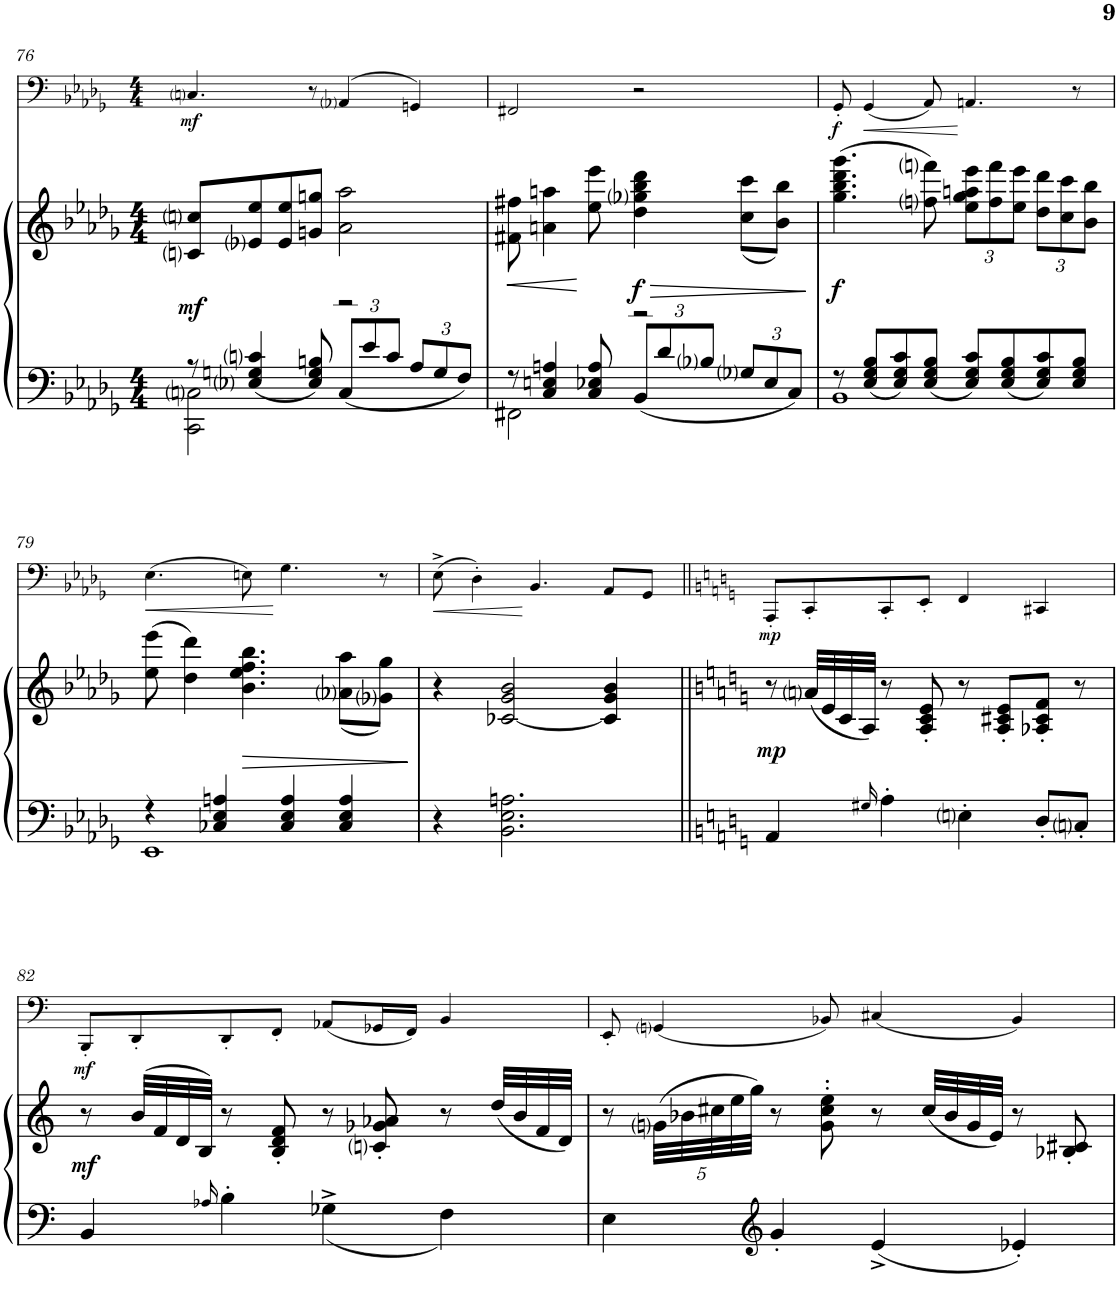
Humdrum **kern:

**kern	**kern	**dynam	**kern	**dynam
*part2	*part2	*part2	*part1	*part1
*staff3	*staff2	*staff2/3	*staff1	*staff1
*I"Piano	*	*	*I"Tuba	*
*I'Pno	*	*	*I'Tba	*
!!LO:PB:g=z
*clefF4	*clefG2	*	*clefF4	*
*k[b-e-a-d-g-]	*k[b-e-a-d-g-]	*	*k[b-e-a-d-g-]	*
*D-:	*D-:	*	*D-:	*
*M4/4	*M4/4	*	*M4/4	*
=76	=76	=76	=76	=76
*^	*	*	*	*
!	!	!	!LO:DY:b	!	!LO:DY:b
8r	2CC\ 2Cni\	8cni/ 8ccni/L	mf	4.Cni/	mf
4E-i/ 4Gn/ 4cni/	.	8e-i/ 8ee-/	.	.	.
.	.	8e-/ 8ee-/	.	.	.
8E-/ 8G/ 8Bn/	.	8gn/ 8ggn/J	.	8r	.
*	*Xbrackettup	*	*	*	*
2r	12C/L	2a-\ 2aa-\	.	(>4AA-i/	.
.	12e-/	.	.	.	.
.	12c/J	.	.	.	.
.	12A-/L	.	.	4GGn/)	.
.	12G/	.	.	.	.
.	12F/J	.	.	.	.
=77	=77	=77	=77	=77	=77
!	!	!	!LO:HP:b	!	!
8r	2FF#X\	8f#X\ 8ff#X\	<	2FF#X/	.
4C/ 4En/ 4An/	.	4an\ 4aan\	.	.	.
8C/ 8E-X/ 8A/	.	8ee-\ 8eee-\	[	.	.
!	!	!	!LO:HP:b	!	!
!	!	!	!LO:DY:n=1:b	!	!
2r	12BB-/L	4dd-\ 4gg-i\ 4bb-\ 4ddd-\	> f	2r	.
.	12d-/	.	.	.	.
.	12B-i/J	.	.	.	.
.	12G-i/L	(<8cc\ 8ccc\L	.	.	.
.	12E-/	.	.	.	.
.	.	8b-\ 8bb-\J)	.	.	.
.	12C/J	.	.	.	.
*v	*v	*	*	*	*
.	.	]	.	.
=78	=78	=78	=78	=78
*^	*	*	*	*
!	!	!	!LO:DY:b	!	!LO:DY:b
8r	1BB-	(>4.gg-\ 4.bb-\ 4.ddd-\ 4.ggg-\	f	8GG-'/	f
!	!	!	!	!	!LO:HP:b
8E-/ 8G-/ 8B-/L	.	.	.	(<4GG-/	<
8E-/ 8G-/ 8c/	.	.	.	.	.
8E-/ 8G-/ 8B-/J	.	8ffni\ 8fffni\)	.	8AA-/)	.
*	*	*Xbrackettup	*	*	*
8E-/ 8G-/ 8c/L	.	12ee-\ 12gg-\ 12aan\ 12eee-\L	.	4.AAn/	[
.	.	12ff\ 12fff\	.	.	.
8E-/ 8G-/ 8B-/	.	.	.	.	.
.	.	12ee-\ 12eee-\J	.	.	.
8E-/ 8G-/ 8c/	.	12dd-\ 12ddd-\L	.	.	.
.	.	12cc\ 12ccc\	.	.	.
8E-/ 8G-/ 8B-/J	.	.	.	8r	.
.	.	12b-\ 12bb-\J	.	.	.
!!LO:LB:g=z
=79	=79	=79	=79	=79	=79
!	!	!	!	!	!LO:HP:b
4r	1EE-	(>8ee-\ 8eee-\	.	(>4.E-\	<
.	.	4dd-\ 4ddd-\)	.	.	.
4C-X/ 4E-/ 4An/	.	.	.	.	.
!	!	!	!LO:HP:b	!	!
.	.	4.b-\ 4.ee-\ 4.ff\ 4.bb-\	>	8En\)	.
4C-/ 4E-/ 4A/	.	.	.	4.G-\	[
4C-/ 4E-/ 4A/	.	(<8a-i\ 8aa-\L	.	.	.
.	.	8g-i\ 8gg-\J)	.	8r	.
*v	*v	*	*	*	*
.	.	]	.	.
=80	=80	=80	=80	=80
!	!	!	!	!LO:HP:b
4r	4r	.	(8E-^\	<
.	.	.	4D-'\)	.
2.BB-\ 2.E-\ 2.An\	[2c-X/ 2g-/ 2b-/	.	.	.
.	.	.	4.BB-/	[
.	4c-/] 4g-/ 4b-/	.	8AA-/L	.
.	.	.	8GG-/J	.
=81||	=81||	=81||	=81||	=81||
*k[]	*k[]	*	*k[]	*
*C:	*C:	*	*C:	*
!	!	!LO:DY:b	!	!LO:DY:b
4AA/	8r	mp	8AAA'/L	mp
.	(<32ani/LLL	.	8CC'/	.
.	32e/	.	.	.
.	32c/	.	.	.
.	32A/JJJ)	.	.	.
16qG#X/	.	.	.	.
4A'\	8r	.	8CC'/	.
.	8A/' 8c/' 8e/'	.	8EE'/J	.
4Eni'\	8r	.	4FF/	.
.	8A/' 8c#X/' 8e/'L	.	.	.
8D'/L	8A-X/' 8c#/' 8f/'J	.	4CC#X/	.
8Cni'/J	8r	.	.	.
!!LO:LB:g=z
=82	=82	=82	=82	=82
!	!	!LO:DY:b	!	!LO:DY:b
4BB/	8r	mf	8BBB'/L	mf
.	(>32b/LLL	.	8DD'/	.
.	32f/	.	.	.
.	32d/	.	.	.
.	32B/JJJ)	.	.	.
16qA-X/	.	.	.	.
4B'\	8r	.	8DD'/	.
.	8B/' 8d/' 8f/'	.	8FF'/J	.
4G-X^\	8r	.	(<8AA-X/L	.
.	8cni/' 8g-X/' 8a-X/'	.	16GG-X/L	.
.	.	.	16FF/JJ)	.
4F\	8r	.	4BB/	.
.	(<32dd/LLL	.	.	.
.	32b/	.	.	.
.	32f/	.	.	.
.	32d/JJJ)	.	.	.
=83	=83	=83	=83	=83
4E\	8r	.	8EE'/	.
.	(>40gni\LLL	.	(<4GGni/	.
.	40b-X\	.	.	.
.	40cc#X\	.	.	.
.	40ee\	.	.	.
.	40gg\JJJ)	.	.	.
*clefG2	*	*	*	*
4g'/	8r	.	.	.
.	8g\' 8cc#\' 8ee\'	.	8BB-X/)	.
4e^/	8r	.	(<4C#X/	.
.	(<32cc#/LLL	.	.	.
.	32b-/	.	.	.
.	32g/	.	.	.
.	32e/JJJ)	.	.	.
4e-X'/	8r	.	4BB-/)	.
.	8B-X/' 8c#X/'	.	.	.
=	=	=	=	=
*-	*-	*-	*-	*-
